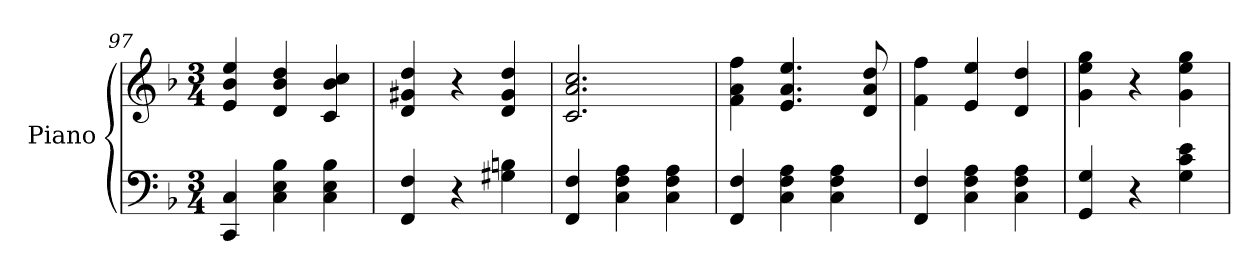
**kern	**kern
*part1	*part1
*staff2	*staff1
*I"Piano	*
*I'Pno.	*
*clefF4	*clefG2
*k[b-]	*k[b-]
*M3/4	*M3/4
=97	=97
4CC/ 4C/	4e/ 4b-/ 4ee/
4C\ 4E\ 4B-\	4d/ 4b-/ 4dd/
4C\ 4E\ 4B-\	4c/ 4b-/ 4cc/
=98	=98
4FF/ 4F/	4d/ 4g#X/ 4dd/
4r	4r
4G#X\ 4Bn\	4d/ 4g#/ 4dd/
=99	=99
4FF/ 4F/	2.c/ 2.a/ 2.cc/
4C\ 4F\ 4A\	.
4C\ 4F\ 4A\	.
!!LO:LB:g=z
=100	=100
4FF/ 4F/	4f\ 4a\ 4ff\
4C\ 4F\ 4A\	4.e/ 4.a/ 4.ee/
4C\ 4F\ 4A\	.
.	8d/ 8a/ 8dd/
=101	=101
4FF/ 4F/	4f\ 4ff\
4C\ 4F\ 4A\	4e/ 4ee/
4C\ 4F\ 4A\	4d/ 4dd/
=102	=102
4GG/ 4G/	4g\ 4ee\ 4gg\
4r	4r
4G\ 4c\ 4e\	4g\ 4ee\ 4gg\
=	=
*-	*-
